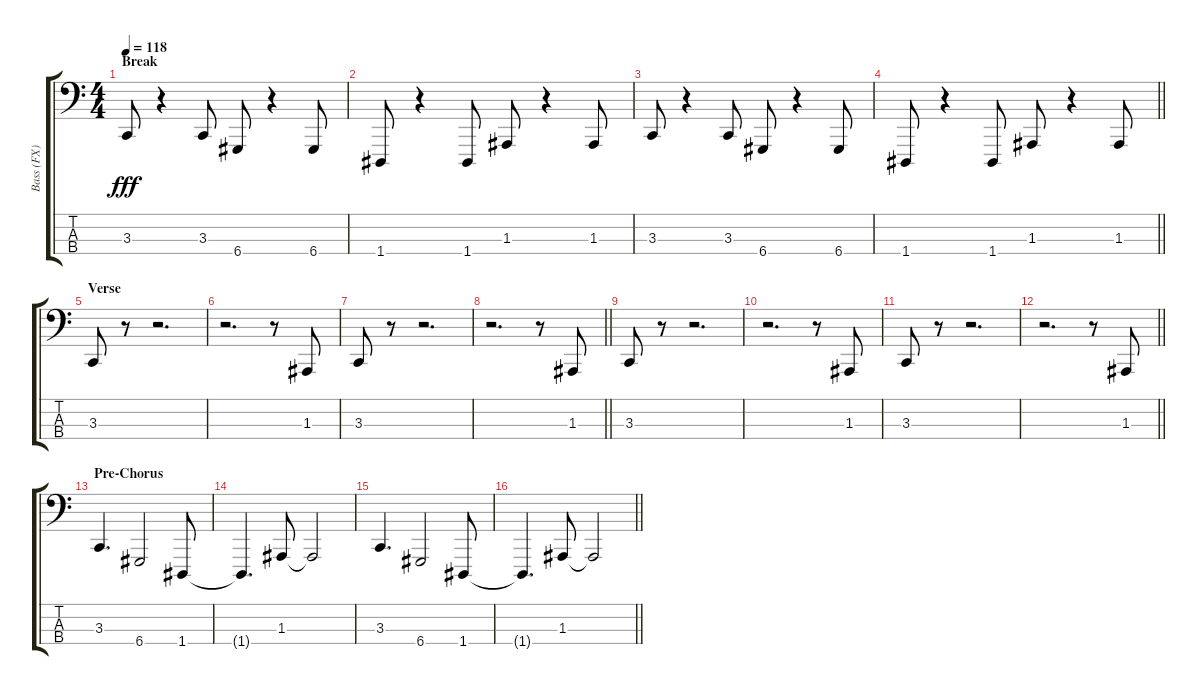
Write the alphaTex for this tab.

\track ("Bass (FX)" "Bass (FX)") {instrument lead2sawtooth}
\staff {score tabs}
\tuning (G2 D2 A1 D1) {hide}
\ts (4 4)
\section ("" "Break")
\tempo 118
\clef f4
\ks c
3.3.8{dy fff} r.4 3.3.8 6.4.8 r.4 6.4.8 |
1.4.8 r.4 1.4.8 1.3.8 r.4 1.3.8 |
3.3.8 r.4 3.3.8 6.4.8 r.4 6.4.8 |
\barLineRight lightlight
1.4.8 r.4 1.4.8 1.3.8 r.4 1.3.8 |
\section ("" "Verse")
3.3.8 r.8 r.2{d} |
r.2{d} r.8 1.3.8 |
3.3.8 r.8 r.2{d} |
\barLineRight lightlight
r.2{d} r.8 1.3.8 |
3.3.8 r.8 r.2{d} |
r.2{d} r.8 1.3.8 |
3.3.8 r.8 r.2{d} |
\barLineRight lightlight
r.2{d} r.8 1.3.8 |
\section ("" "Pre-Chorus")
3.3.4{d} 6.4.2 1.4.8 |
1.4{t}.4{d} 1.3.8 1.3{t}.2 |
3.3.4{d} 6.4.2 1.4.8 |
\barLineRight lightlight
1.4{t}.4{d} 1.3.8 1.3{t}.2
